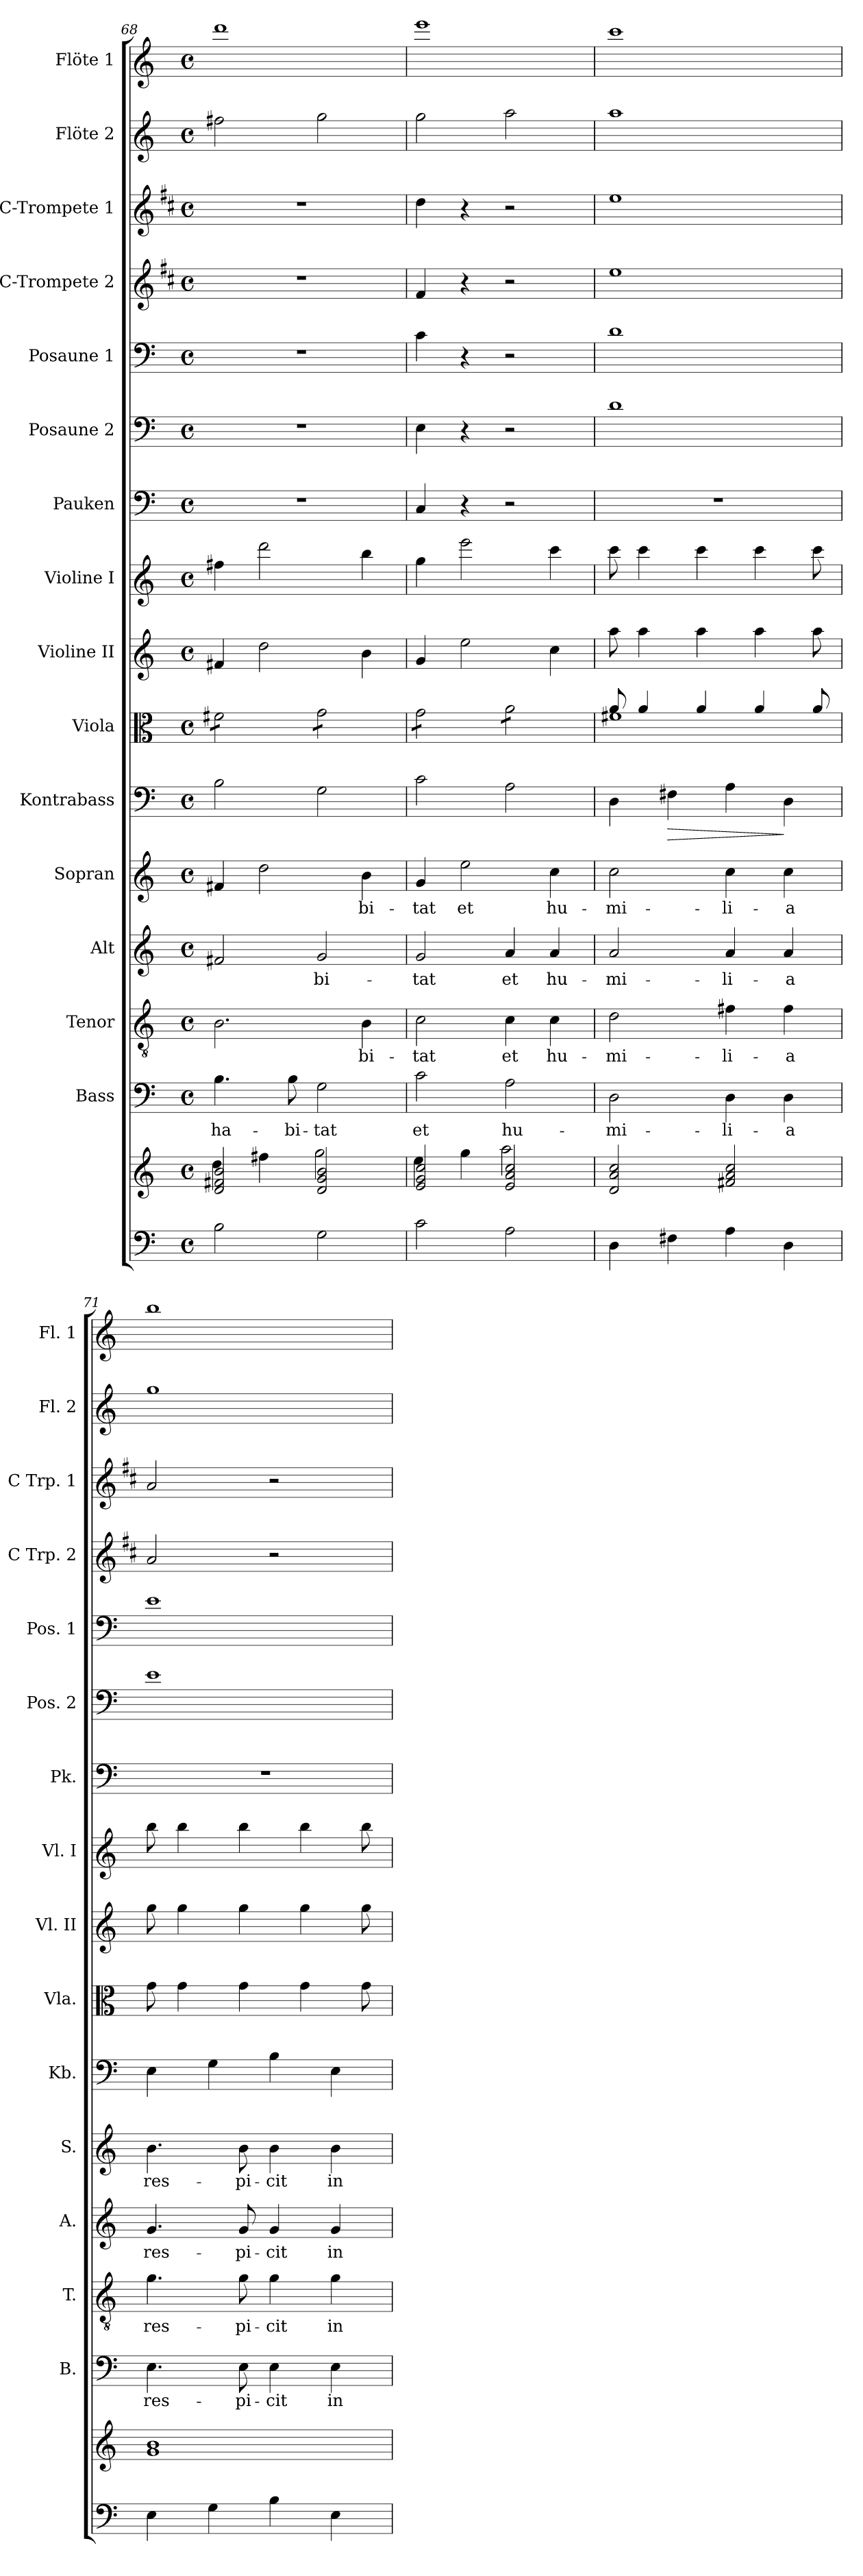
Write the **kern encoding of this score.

**kern	**kern	**kern	**text	**kern	**text	**kern	**text	**kern	**text	**kern	**dynam	**kern	**kern	**kern	**kern	**kern	**kern	**kern	**kern	**kern	**kern
*part16	*part16	*part15	*part15	*part14	*part14	*part13	*part13	*part12	*part12	*part11	*part11	*part10	*part9	*part8	*part7	*part6	*part5	*part4	*part3	*part2	*part1
*staff17	*staff16	*staff15	*staff15	*staff14	*staff14	*staff13	*staff13	*staff12	*staff12	*staff11	*staff11	*staff10	*staff9	*staff8	*staff7	*staff6	*staff5	*staff4	*staff3	*staff2	*staff1
*	*	*I"Bass	*	*I"Tenor	*	*I"Alt	*	*I"Sopran	*	*I"Kontrabass	*	*I"Viola	*I"Violine II	*I"Violine I	*I"Pauken	*I"Posaune 2	*I"Posaune 1	*I"C-Trompete 2	*I"C-Trompete 1	*I"Flöte 2	*I"Flöte 1
*	*	*I'B.	*	*I'T.	*	*I'A.	*	*I'S.	*	*I'Kb.	*	*I'Vla.	*I'Vl. II	*I'Vl. I	*I'Pk.	*I'Pos. 2	*I'Pos. 1	*I'C Trp. 2	*I'C Trp. 1	*I'Fl. 2	*I'Fl. 1
!!LO:PB:g=z
*clefF4	*clefG2	*clefF4	*	*clefGv2	*	*clefG2	*	*clefG2	*	*clefF4	*	*clefC3	*clefG2	*clefG2	*clefF4	*clefF4	*clefF4	*clefG2	*clefG2	*clefG2	*clefG2
*	*	*	*	*	*	*	*	*	*	*ITrd7c12	*	*	*	*	*	*	*	*ITrd1c2	*ITrd1c2	*	*
*k[]	*k[]	*k[]	*	*k[]	*	*k[]	*	*k[]	*	*k[]	*	*k[]	*k[]	*k[]	*k[]	*k[]	*k[]	*k[]	*k[]	*k[]	*k[]
*C:	*C:	*C:	*	*C:	*	*C:	*	*C:	*	*C:	*	*C:	*C:	*C:	*C:	*C:	*C:	*C:	*C:	*C:	*C:
*M4/4	*M4/4	*M4/4	*	*M4/4	*	*M4/4	*	*M4/4	*	*M4/4	*	*M4/4	*M4/4	*M4/4	*M4/4	*M4/4	*M4/4	*M4/4	*M4/4	*M4/4	*M4/4
*met(c)	*met(c)	*met(c)	*	*met(c)	*	*met(c)	*	*met(c)	*	*met(c)	*	*met(c)	*met(c)	*met(c)	*met(c)	*met(c)	*met(c)	*met(c)	*met(c)	*met(c)	*met(c)
=68	=68	=68	=68	=68	=68	=68	=68	=68	=68	=68	=68	=68	=68	=68	=68	=68	=68	=68	=68	=68	=68
*	*^	*	*	*	*	*	*	*	*	*	*	*	*	*	*	*	*	*	*	*	*
!	!	!	!	!LO:LY:b	!	!	!	!	!	!	!	!	!	!	!	!	!	!	!	!	!	!
*	*	*	*	*	*	*	*	*	*	*	*	*	*tremolo	*	*	*	*	*	*	*	*	*
2B\	2d/ 2f#X/ 2b/	4dd\	4.B\	ha-	2.B\	.	2f#X/	.	4f#X/	.	2BB\	.	8f#X\L	4f#X/	4ff#X\	1r	1r	1r	1r	1r	2ff#X\	1ddd
.	.	.	.	.	.	.	.	.	.	.	.	.	8f#X\	.	.	.	.	.	.	.	.	.
.	.	4ff#\	.	.	.	.	.	.	2dd\	.	.	.	8f#X\	2dd\	2ddd\	.	.	.	.	.	.	.
!	!	!	!	!LO:LY:b	!	!	!	!	!	!	!	!	!	!	!	!	!	!	!	!	!	!
.	.	.	8B\	-bi-	.	.	.	.	.	.	.	.	8f#X\J	.	.	.	.	.	.	.	.	.
!	!	!	!	!LO:LY:b	!	!	!	!LO:LY:b	!	!	!	!	!	!	!	!	!	!	!	!	!	!
2G\	2d/ 2g/ 2b/	2gg\	2G\	-tat	.	.	2g/	-bi-	.	.	2GG\	.	8g\L	.	.	.	.	.	.	.	2gg\	.
.	.	.	.	.	.	.	.	.	.	.	.	.	8g\	.	.	.	.	.	.	.	.	.
!	!	!	!	!	!	!LO:LY:b	!	!	!	!LO:LY:b	!	!	!	!	!	!	!	!	!	!	!	!
.	.	.	.	.	4B\	-bi-	.	.	4b\	-bi-	.	.	8g\	4b\	4bb\	.	.	.	.	.	.	.
.	.	.	.	.	.	.	.	.	.	.	.	.	8g\J	.	.	.	.	.	.	.	.	.
=69	=69	=69	=69	=69	=69	=69	=69	=69	=69	=69	=69	=69	=69	=69	=69	=69	=69	=69	=69	=69	=69	=69
!	!	!	!	!LO:LY:b	!	!LO:LY:b	!	!LO:LY:b	!	!LO:LY:b	!	!	!	!	!	!	!	!	!	!	!	!
2c\	2e/ 2g/ 2cc/	4ee\	2c\	et	2c\	-tat	2g/	-tat	4g/	-tat	2C\	.	8g\L	4g/	4gg\	4C/	4E\	4c\	4e/	4cc\	2gg\	1eee
.	.	.	.	.	.	.	.	.	.	.	.	.	8g\	.	.	.	.	.	.	.	.	.
!	!	!	!	!	!	!	!	!	!	!LO:LY:b	!	!	!	!	!	!	!	!	!	!	!	!
.	.	4gg\	.	.	.	.	.	.	2ee\	et	.	.	8g\	2ee\	2eee\	4r	4r	4r	4r	4r	.	.
.	.	.	.	.	.	.	.	.	.	.	.	.	8g\J	.	.	.	.	.	.	.	.	.
!	!	!	!	!LO:LY:b	!	!LO:LY:b	!	!LO:LY:b	!	!	!	!	!	!	!	!	!	!	!	!	!	!
2A\	2e/ 2a/ 2cc/	2aa\	2A\	hu-	4c\	et	4a/	et	.	.	2AA\	.	8a\L	.	.	2r	2r	2r	2r	2r	2aa\	.
.	.	.	.	.	.	.	.	.	.	.	.	.	8a\	.	.	.	.	.	.	.	.	.
!	!	!	!	!	!	!LO:LY:b	!	!LO:LY:b	!	!LO:LY:b	!	!	!	!	!	!	!	!	!	!	!	!
.	.	.	.	.	4c\	hu-	4a/	hu-	4cc\	hu-	.	.	8a\	4cc\	4ccc\	.	.	.	.	.	.	.
.	.	.	.	.	.	.	.	.	.	.	.	.	8a\J	.	.	.	.	.	.	.	.	.
*	*	*	*	*	*	*	*	*	*	*	*	*	*Xtremolo	*	*	*	*	*	*	*	*	*
*	*v	*v	*	*	*	*	*	*	*	*	*	*	*	*	*	*	*	*	*	*	*	*
=70	=70	=70	=70	=70	=70	=70	=70	=70	=70	=70	=70	=70	=70	=70	=70	=70	=70	=70	=70	=70	=70
!	!	!	!LO:LY:b	!	!LO:LY:b	!	!LO:LY:b	!	!LO:LY:b	!	!	!	!	!	!	!	!	!	!	!	!
*	*	*	*	*	*	*	*	*	*	*	*	*^	*	*	*	*	*	*	*	*	*
4D\	2d/ 2a/ 2cc/	2D\	-mi-	2d\	-mi-	2a/	-mi-	2cc\	-mi-	4DD\	.	8a/	1f#X	8aa\	8ccc\	1r	1d	1d	1dd	1dd	1aa	1ccc
.	.	.	.	.	.	.	.	.	.	.	.	4a/	.	4aa\	4ccc\	.	.	.	.	.	.	.
!	!	!	!	!	!	!	!	!	!	!	!LO:HP:b	!	!	!	!	!	!	!	!	!	!	!
4F#X\	.	.	.	.	.	.	.	.	.	4FF#X\	>	.	.	.	.	.	.	.	.	.	.	.
.	.	.	.	.	.	.	.	.	.	.	.	4a/	.	4aa\	4ccc\	.	.	.	.	.	.	.
!	!	!	!LO:LY:b	!	!LO:LY:b	!	!LO:LY:b	!	!LO:LY:b	!	!	!	!	!	!	!	!	!	!	!	!	!
4A\	2f#X/ 2a/ 2cc/	4D\	-li-	4f#X\	-li-	4a/	-li-	4cc\	-li-	4AA\	.	.	.	.	.	.	.	.	.	.	.	.
.	.	.	.	.	.	.	.	.	.	.	.	4a/	.	4aa\	4ccc\	.	.	.	.	.	.	.
!	!	!	!LO:LY:b	!	!LO:LY:b	!	!LO:LY:b	!	!LO:LY:b	!	!	!	!	!	!	!	!	!	!	!	!	!
4D\	.	4D\	-a	4f#\	-a	4a/	-a	4cc\	-a	4DD\	]	.	.	.	.	.	.	.	.	.	.	.
.	.	.	.	.	.	.	.	.	.	.	.	8a/	.	8aa\	8ccc\	.	.	.	.	.	.	.
*	*	*	*	*	*	*	*	*	*	*	*	*v	*v	*	*	*	*	*	*	*	*	*
=71	=71	=71	=71	=71	=71	=71	=71	=71	=71	=71	=71	=71	=71	=71	=71	=71	=71	=71	=71	=71	=71
!	!	!	!LO:LY:b	!	!LO:LY:b	!	!LO:LY:b	!	!LO:LY:b	!	!	!	!	!	!	!	!	!	!	!	!
4E\	1g 1b	4.E\	res-	4.g\	res-	4.g/	res-	4.b\	res-	4EE\	.	8g\	8gg\	8bb\	1r	1e	1e	2g/	2g/	1gg	1bb
.	.	.	.	.	.	.	.	.	.	.	.	4g\	4gg\	4bb\	.	.	.	.	.	.	.
4G\	.	.	.	.	.	.	.	.	.	4GG\	.	.	.	.	.	.	.	.	.	.	.
!	!	!	!LO:LY:b	!	!LO:LY:b	!	!LO:LY:b	!	!LO:LY:b	!	!	!	!	!	!	!	!	!	!	!	!
.	.	8E\	-pi-	8g\	-pi-	8g/	-pi-	8b\	-pi-	.	.	4g\	4gg\	4bb\	.	.	.	.	.	.	.
!	!	!	!LO:LY:b	!	!LO:LY:b	!	!LO:LY:b	!	!LO:LY:b	!	!	!	!	!	!	!	!	!	!	!	!
4B\	.	4E\	-cit	4g\	-cit	4g/	-cit	4b\	-cit	4BB\	.	.	.	.	.	.	.	2r	2r	.	.
.	.	.	.	.	.	.	.	.	.	.	.	4g\	4gg\	4bb\	.	.	.	.	.	.	.
!	!	!	!LO:LY:b	!	!LO:LY:b	!	!LO:LY:b	!	!LO:LY:b	!	!	!	!	!	!	!	!	!	!	!	!
4E\	.	4E\	in	4g\	in	4g/	in	4b\	in	4EE\	.	.	.	.	.	.	.	.	.	.	.
.	.	.	.	.	.	.	.	.	.	.	.	8g\	8gg\	8bb\	.	.	.	.	.	.	.
=	=	=	=	=	=	=	=	=	=	=	=	=	=	=	=	=	=	=	=	=	=
*-	*-	*-	*-	*-	*-	*-	*-	*-	*-	*-	*-	*-	*-	*-	*-	*-	*-	*-	*-	*-	*-
